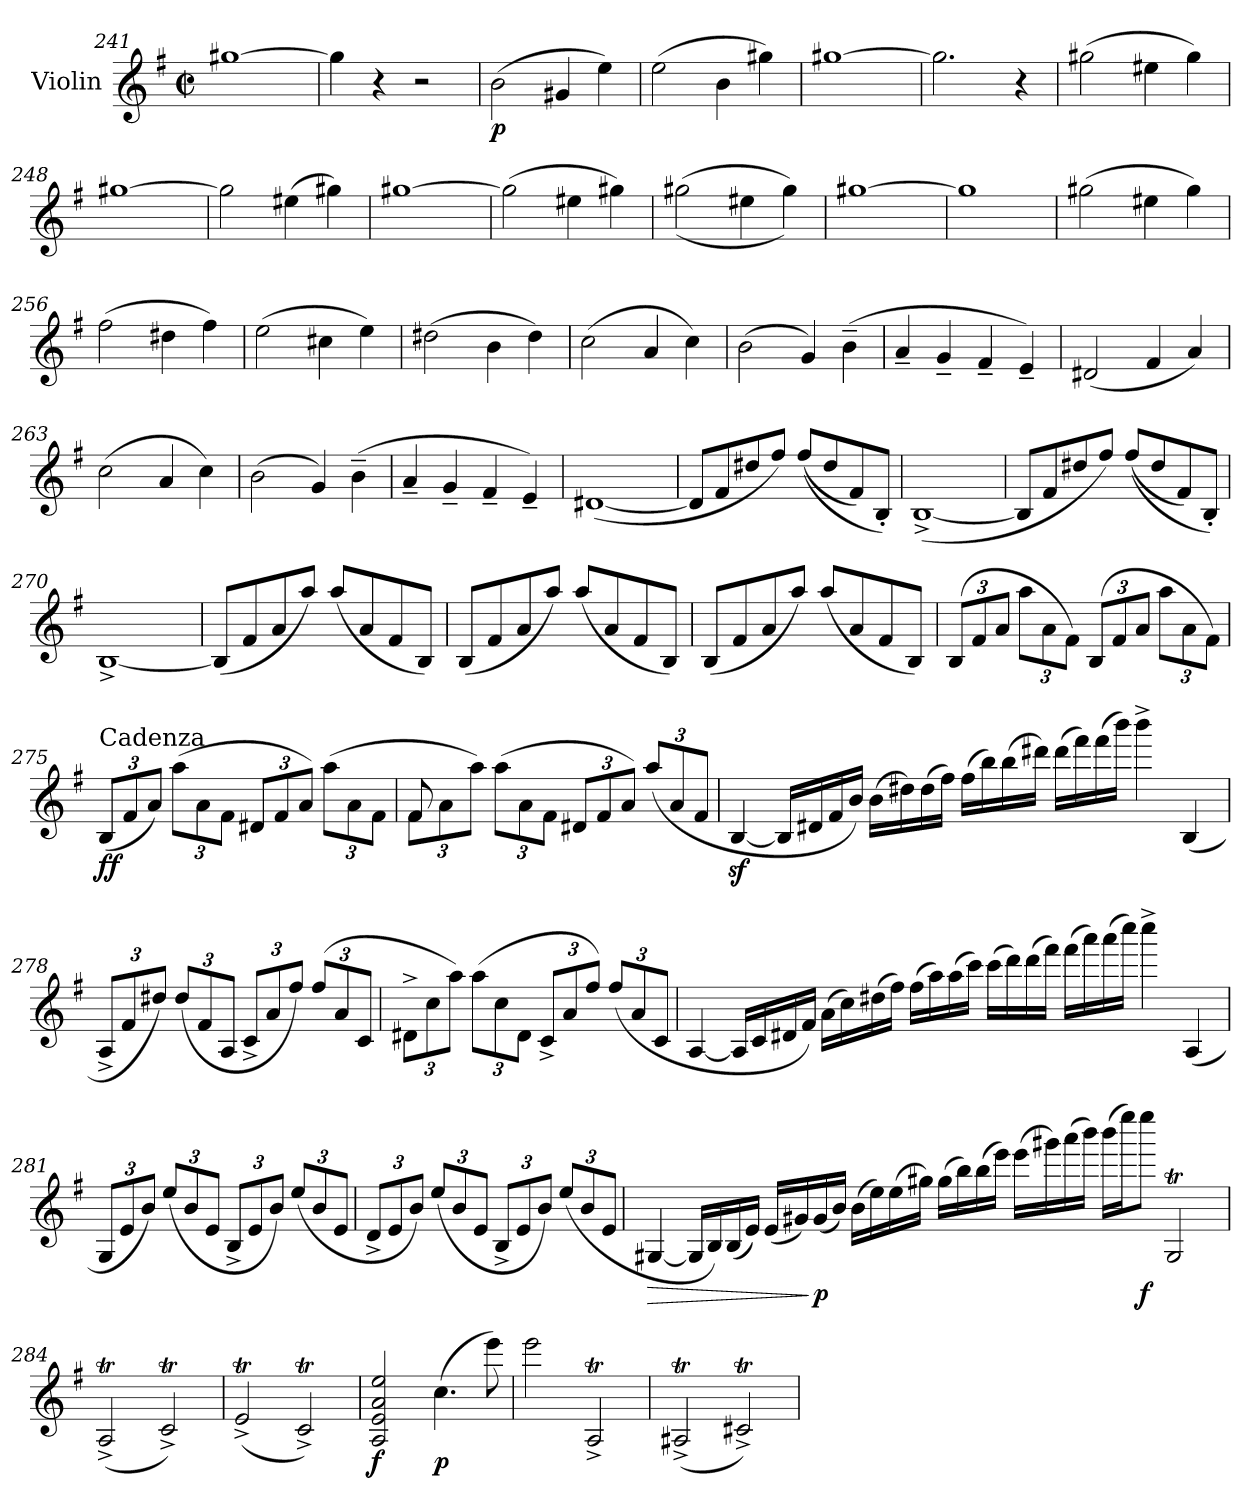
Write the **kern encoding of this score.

**kern	**dynam
*part1	*part1
*staff1	*staff1
*I"Violin	*
*I'Vln.	*
*clefG2	*
*k[f#]	*
*M2/2	*
*met(c|)	*
=241	=241
[1gg#X	.
=242	=242
4gg#\]	.
4r	.
2r	.
=243	=243
!	!LO:DY:b
(>2b\	p
4g#X/	.
4ee\)	.
=244	=244
(>2ee\	.
4b\	.
4gg#X\)	.
=245	=245
[1gg#X	.
!!LO:LB:g=z
=246	=246
2.gg#\]	.
4r	.
=247	=247
(>2gg#X\	.
4ee#X\	.
4gg#\)	.
=248	=248
[1gg#X	.
=249	=249
2gg#\]	.
(>4ee#X\	.
4gg#X\)	.
=250	=250
[1gg#X	.
=251	=251
(>2gg#\]	.
4ee#X\	.
4gg#X\)	.
=252	=252
(>(>2gg#X\	.
4ee#X\	.
4gg#\))	.
=253	=253
[1gg#X	.
=254	=254
1gg#]	.
=255	=255
(>2gg#X\	.
4ee#X\	.
4gg#\)	.
=256	=256
(>2ff#\	.
4dd#X\	.
4ff#\)	.
=257	=257
(>2ee\	.
4cc#X\	.
4ee\)	.
!!LO:LB:g=z
=258	=258
(>2dd#X\	.
4b\	.
4dd#\)	.
=259	=259
(>2cc\	.
4a/	.
4cc\)	.
=260	=260
(>2b\	.
4g/)	.
(>4b~\	.
=261	=261
4a~/	.
4g~/	.
4f#~/	.
4e~/)	.
=262	=262
(<2d#X/	.
4f#/	.
4a/)	.
=263	=263
(>2cc\	.
4a/	.
4cc\)	.
=264	=264
(>2b\	.
4g/)	.
(>4b~\	.
=265	=265
4a~/	.
4g~/	.
4f#~/	.
4e~/)	.
=266	=266
(<[1d#X	.
=267	=267
8d#/L]	.
8f#/	.
8dd#X/	.
8ff#/J)	.
(<(<8ff#/L	.
8dd#/	.
8f#/)	.
8B'/J)	.
=268	=268
(<[1B^	.
!!LO:LB:g=z
=269	=269
8B/L]	.
8f#/	.
8dd#X/	.
8ff#/J)	.
(<(<8ff#/L	.
8dd#/	.
8f#/)	.
8B'/J)	.
=270	=270
[1B^	.
=271	=271
(<8B/L]	.
8f#/	.
8a/	.
8aa/J)	.
(<8aa/L	.
8a/	.
8f#/	.
8B/J)	.
=272	=272
(<8B/L	.
8f#/	.
8a/	.
8aa/J)	.
(<8aa/L	.
8a/	.
8f#/	.
8B/J)	.
=273	=273
(<8B/L	.
8f#/	.
8a/	.
8aa/J)	.
(<8aa/L	.
8a/	.
8f#/	.
8B/J)	.
=274	=274
*Xbrackettup	*
(>12B/L	.
12f#/	.
12a/J	.
12aa\L	.
12a\	.
12f#\J)	.
(>12B/L	.
12f#/	.
12a/J	.
12aa\L	.
12a\	.
12f#\J)	.
!!LO:LB:g=z
=275	=275
!LO:TX:a:t=Cadenza	!
!	!LO:DY:b
(<12B/L	ff
12f#/	.
12a/J)	.
(>12aa\L	.
12a\	.
12f#\J	.
12d#X/L	.
12f#/	.
12a/J)	.
(>12aa\L	.
12a\	.
12f#\J	.
=276	=276
*^	*
12f#\L	8f#/	.
12a\	.	.
.	2..ryy	.
12aa\J)	.	.
(>12aa\L	.	.
12a\	.	.
12f#\J	.	.
12d#X/L	.	.
12f#/	.	.
12a/J)	.	.
(>12aa/L	.	.
12a/	.	.
12f#/J	.	.
*v	*v	*
=277	=277
[4Bz</	.
16B/LL]	.
16d#X/	.
16f#/	.
16b/JJ)	.
(>16b\LL	.
16dd#X\)	.
(>16dd#\	.
16ff#\JJ)	.
(>16ff#\LL	.
16bb\)	.
(>16bb\	.
16ddd#X\JJ)	.
(>16ddd#\LL	.
16fff#\)	.
(>16fff#\	.
16bbb\JJ)	.
4bbb^\	.
(<4B/	.
!!LO:PB:g=z
=278	=278
12A^/L	.
12f#/	.
12dd#X/J)	.
(<12dd#/L	.
12f#/	.
12A/J	.
12c^/L	.
12a/	.
12ff#/J)	.
(>12ff#/L	.
12a/	.
12c/J	.
=279	=279
12d#X^\L	.
12cc\	.
12aa\J)	.
(>12aa\L	.
12cc\	.
12d#\J	.
12c^/L	.
12a/	.
12ff#/J)	.
(>12ff#/L	.
12a/	.
12c/J	.
=280	=280
[4A/	.
16A/LL]	.
16c/	.
16d#X/	.
16f#/JJ)	.
(>16a\LL	.
16cc\)	.
(>16dd#X\	.
16ff#\JJ)	.
(>16ff#\LL	.
16aa\)	.
(>16aa\	.
16ccc\JJ)	.
(>16ccc\LL	.
16ddd\)	.
(>16ddd\	.
16fff#\JJ)	.
(>16fff#\LL	.
16aaa\)	.
(>16aaa\	.
16cccc\JJ)	.
4cccc^\	.
(<4A/	.
!!LO:LB:g=z
=281	=281
12G/L	.
12e/	.
12b/J)	.
(<12ee/L	.
12b/	.
12e/J	.
12B^/L	.
12e/	.
12b/J)	.
(<12ee/L	.
12b/	.
12e/J	.
=282	=282
12d^/L	.
12e/	.
12b/J)	.
(<12ee/L	.
12b/	.
12e/J	.
12B^/L	.
12e/	.
12b/J)	.
(<12ee/L	.
12b/	.
12e/J	.
=283	=283
!	!LO:HP:b
[4G#X/	>
16G#/LL]	.
16B/)	.
(<16B/	.
16e/JJ)	.
(<16e/LL	.
16g#X/)	.
!	!LO:DY:n=1:b
(<16g#/	] p
16b/JJ)	.
(>16b\LL	.
16ee\)	.
(>16ee\	.
16gg#X\JJ)	.
(>16gg#\LL	.
16bb\)	.
(>16bb\	.
16eee\JJ)	.
(>16eee\LL	.
16ggg#X\)	.
(>16aaa\	.
16bbb\JJ)	.
(>16bbb\LL	.
16eeee\J)	.
!	!LO:DY:n=2:b
8eeee\J	f
2G#t/	.
!!LO:LB:g=z
=284	=284
(<2AT^/	.
2cT^/)	.
=285	=285
(<2eT^/	.
2cT^/)	.
=286	=286
!	!LO:DY:b
2A/ 2e/ 2a/ 2ee/	f
!	!LO:DY:b
(>4.cc\	p
8eee\)	.
=287	=287
2eee\	.
2AT^/	.
=288	=288
(<2A#Xt^/	.
2c#Xt^/)	.
=	=
*-	*-
